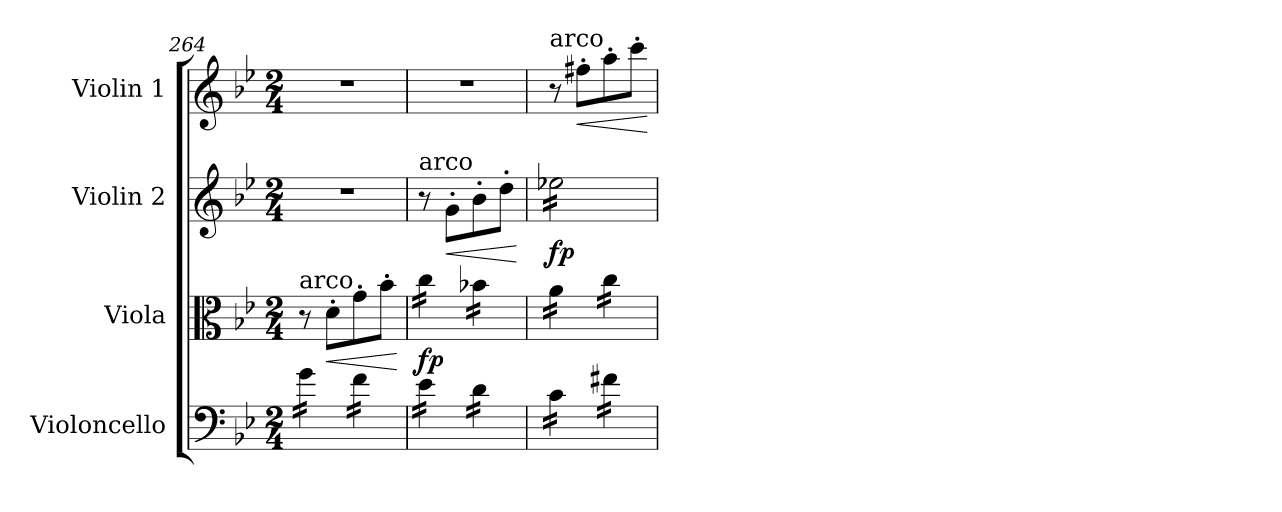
**kern	**kern	**dynam	**kern	**dynam	**kern	**dynam
*part4	*part3	*part3	*part2	*part2	*part1	*part1
*staff4	*staff3	*staff3	*staff2	*staff2	*staff1	*staff1
*I"Violoncello	*I"Viola	*	*I"Violin 2	*	*I"Violin 1	*
*I'Vc	*I'Vla	*	*I'Vln	*	*I'Vln	*
*clefF4	*clefC3	*	*clefG2	*	*clefG2	*
*k[b-e-]	*k[b-e-]	*	*k[b-e-]	*	*k[b-e-]	*
*M2/4	*M2/4	*	*M2/4	*	*M2/4	*
=264	=264	=264	=264	=264	=264	=264
!	!LO:TX:a:t=arco	!	!	!	!	!
*tremolo	*	*	*	*	*	*
16g\LL	8r	.	2r	.	2r	.
16g\	.	.	.	.	.	.
!	!	!LO:HP:b	!	!	!	!
16g\	8d'\L	<	.	.	.	.
16g\JJ	.	.	.	.	.	.
16f\LL	8g'\	.	.	.	.	.
16f\	.	.	.	.	.	.
16f\	8b-'\J	.	.	.	.	.
16f\JJ	.	.	.	.	.	.
.	.	[	.	.	.	.
!!LO:LB:g=z
=265	=265	=265	=265	=265	=265	=265
!	!	!	!LO:TX:a:t=arco	!	!	!
!	!	!LO:DY:b	!	!	!	!
*	*tremolo	*	*	*	*	*
16e-\LL	16cc\LL	fp	8r	.	2r	.
16e-\	16cc\	.	.	.	.	.
!	!	!	!	!LO:HP:b	!	!
16e-\	16cc\	.	8g'\L	<	.	.
16e-\JJ	16cc\JJ	.	.	.	.	.
16d\LL	16b-X\LL	.	8b-'\	.	.	.
16d\	16b-X\	.	.	.	.	.
16d\	16b-X\	.	8dd'\J	.	.	.
16d\JJ	16b-X\JJ	.	.	.	.	.
.	.	.	.	[	.	.
=266	=266	=266	=266	=266	=266	=266
!	!	!	!	!	!LO:TX:a:t=arco	!
!	!	!	!	!LO:DY:b	!	!
*	*	*	*tremolo	*	*	*
16c\LL	16a\LL	.	16ee-X\LL	fp	8r	.
16c\	16a\	.	16ee-X\	.	.	.
!	!	!	!	!	!	!LO:HP:b
16c\	16a\	.	16ee-X\	.	8ff#X'\L	<
16c\JJ	16a\JJ	.	16ee-X\	.	.	.
16f#X\LL	16cc\LL	.	16ee-X\	.	8aa'\	.
16f#X\	16cc\	.	16ee-X\	.	.	.
16f#X\	16cc\	.	16ee-X\	.	8ccc'\J	.
16f#X\JJ	16cc\JJ	.	16ee-X\JJ	.	.	.
*	*	*	*Xtremolo	*	*	*
*	*Xtremolo	*	*	*	*	*
*Xtremolo	*	*	*	*	*	*
.	.	.	.	.	.	[
=	=	=	=	=	=	=
*-	*-	*-	*-	*-	*-	*-
